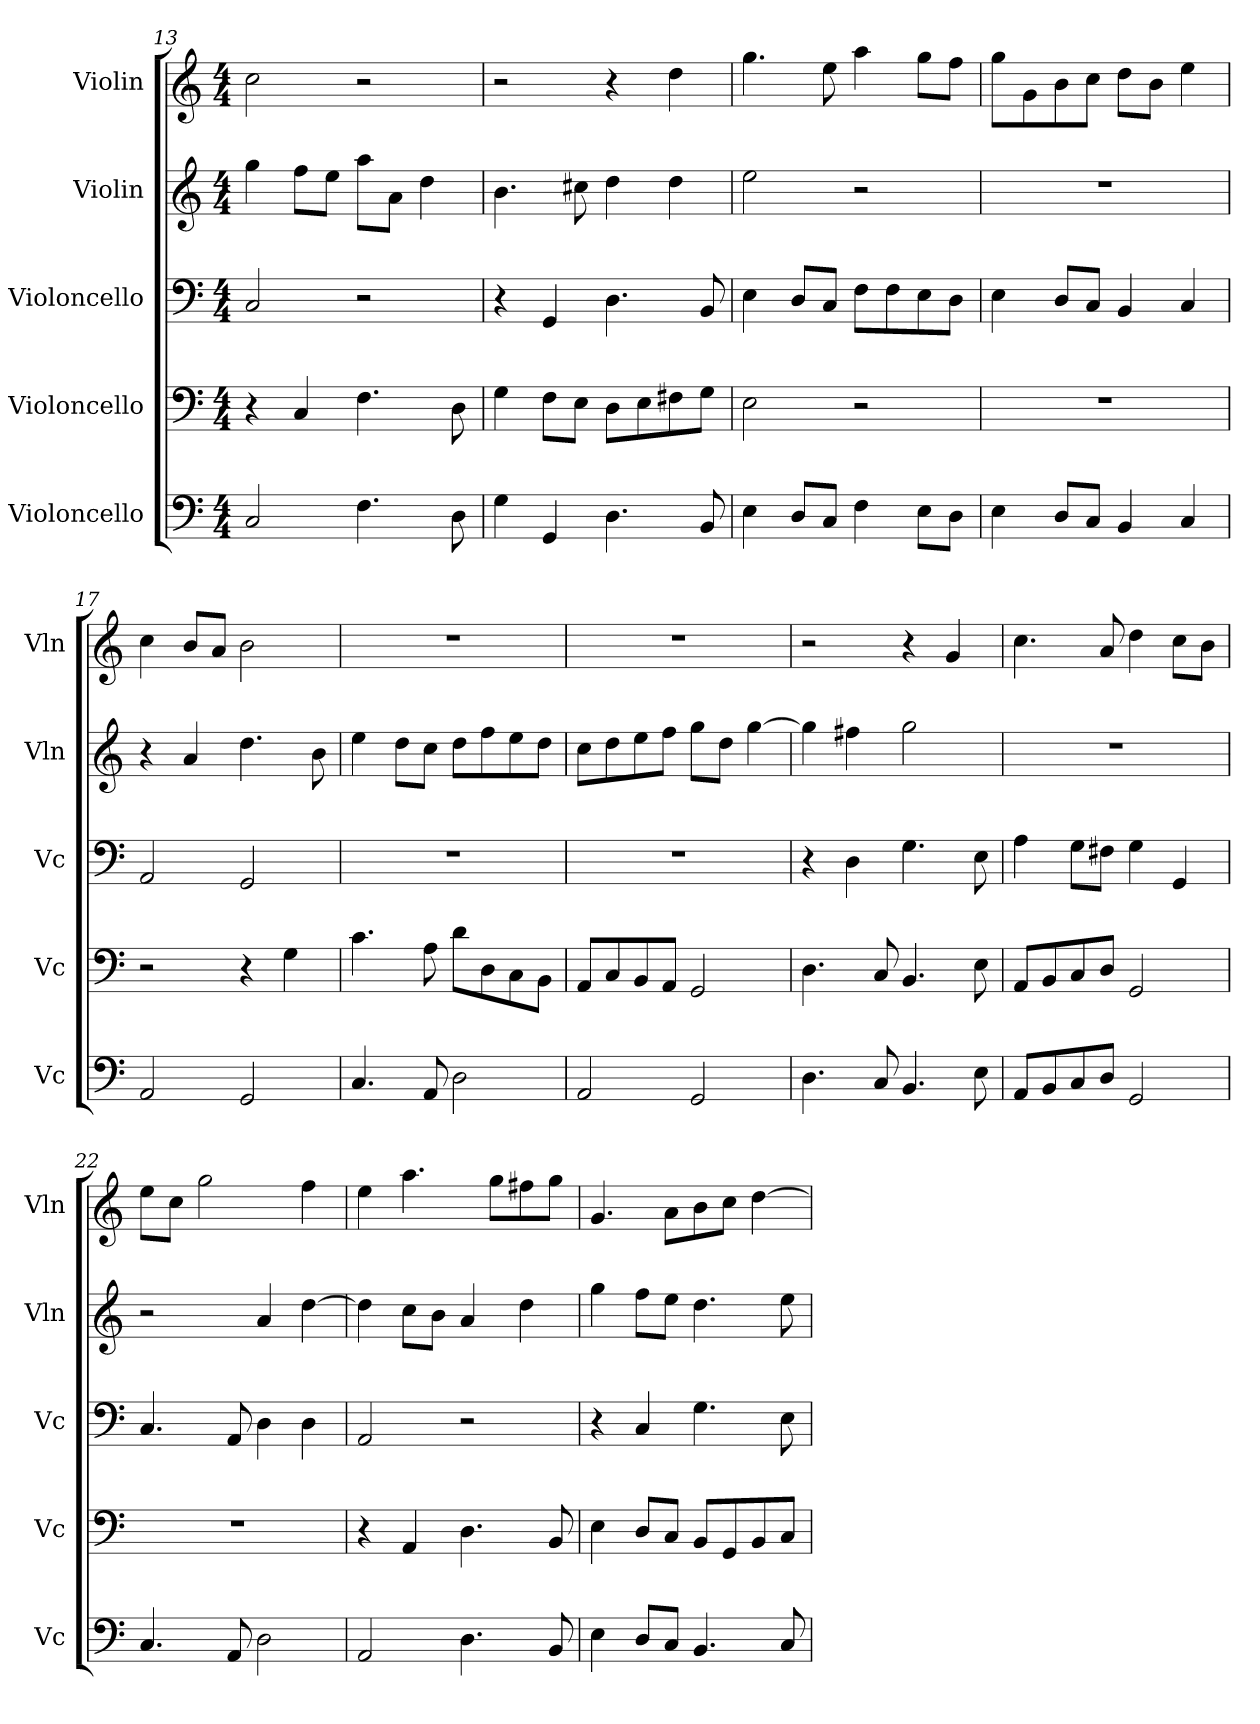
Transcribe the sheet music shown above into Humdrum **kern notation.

**kern	**kern	**kern	**kern	**kern
*part5	*part4	*part3	*part2	*part1
*staff5	*staff4	*staff3	*staff2	*staff1
*I"Violoncello	*I"Violoncello	*I"Violoncello	*I"Violin	*I"Violin
*I'Vc	*I'Vc	*I'Vc	*I'Vln	*I'Vln
*clefF4	*clefF4	*clefF4	*clefG2	*clefG2
*k[]	*k[]	*k[]	*k[]	*k[]
*M4/4	*M4/4	*M4/4	*M4/4	*M4/4
=13	=13	=13	=13	=13
2C/	4r	2C/	4gg\	2cc\
.	4C/	.	8ff\L	.
.	.	.	8ee\J	.
4.F\	4.F\	2r	8aa\L	2r
.	.	.	8a\J	.
.	.	.	4dd\	.
8D\	8D\	.	.	.
=14	=14	=14	=14	=14
4G\	4G\	4r	4.b\	2r
4GG/	8F\L	4GG/	.	.
.	8E\J	.	8cc#X\	.
4.D\	8D\L	4.D\	4dd\	4r
.	8E\	.	.	.
.	8F#X\	.	4dd\	4dd\
8BB/	8G\J	8BB/	.	.
=15	=15	=15	=15	=15
4E\	2E\	4E\	2ee\	4.gg\
8D/L	.	8D/L	.	.
8C/J	.	8C/J	.	8ee\
4F\	2r	8F\L	2r	4aa\
.	.	8F\	.	.
8E\L	.	8E\	.	8gg\L
8D\J	.	8D\J	.	8ff\J
=16	=16	=16	=16	=16
4E\	1r	4E\	1r	8gg\L
.	.	.	.	8g\
8D/L	.	8D/L	.	8b\
8C/J	.	8C/J	.	8cc\J
4BB/	.	4BB/	.	8dd\L
.	.	.	.	8b\J
4C/	.	4C/	.	4ee\
=17	=17	=17	=17	=17
2AA/	2r	2AA/	4r	4cc\
.	.	.	4a/	8b/L
.	.	.	.	8a/J
2GG/	4r	2GG/	4.dd\	2b\
.	4G\	.	.	.
.	.	.	8b\	.
=18	=18	=18	=18	=18
4.C/	4.c\	1r	4ee\	1r
.	.	.	8dd\L	.
8AA/	8A\	.	8cc\J	.
2D\	8d\L	.	8dd\L	.
.	8D\	.	8ff\	.
.	8C\	.	8ee\	.
.	8BB\J	.	8dd\J	.
=19	=19	=19	=19	=19
2AA/	8AA/L	1r	8cc\L	1r
.	8C/	.	8dd\	.
.	8BB/	.	8ee\	.
.	8AA/J	.	8ff\J	.
2GG/	2GG/	.	8gg\L	.
.	.	.	8dd\J	.
.	.	.	[4gg\	.
=20	=20	=20	=20	=20
4.D\	4.D\	4r	4gg\]	2r
.	.	4D\	4ff#X\	.
8C/	8C/	.	.	.
4.BB/	4.BB/	4.G\	2gg\	4r
.	.	.	.	4g/
8E\	8E\	8E\	.	.
=21	=21	=21	=21	=21
8AA/L	8AA/L	4A\	1r	4.cc\
8BB/	8BB/	.	.	.
8C/	8C/	8G\L	.	.
8D/J	8D/J	8F#X\J	.	8a/
2GG/	2GG/	4G\	.	4dd\
.	.	4GG/	.	8cc\L
.	.	.	.	8b\J
=22	=22	=22	=22	=22
4.C/	1r	4.C/	2r	8ee\L
.	.	.	.	8cc\J
.	.	.	.	2gg\
8AA/	.	8AA/	.	.
2D\	.	4D\	4a/	.
.	.	4D\	[4dd\	4ff\
=23	=23	=23	=23	=23
2AA/	4r	2AA/	4dd\]	4ee\
.	4AA/	.	8cc\L	4.aa\
.	.	.	8b\J	.
4.D\	4.D\	2r	4a/	.
.	.	.	.	8gg\L
.	.	.	4dd\	8ff#X\
8BB/	8BB/	.	.	8gg\J
=24	=24	=24	=24	=24
4E\	4E\	4r	4gg\	4.g/
8D/L	8D/L	4C/	8ff\L	.
8C/J	8C/J	.	8ee\J	8a\L
4.BB/	8BB/L	4.G\	4.dd\	8b\
.	8GG/	.	.	8cc\J
.	8BB/	.	.	[4dd\
8C/	8C/J	8E\	8ee\	.
=	=	=	=	=
*-	*-	*-	*-	*-
